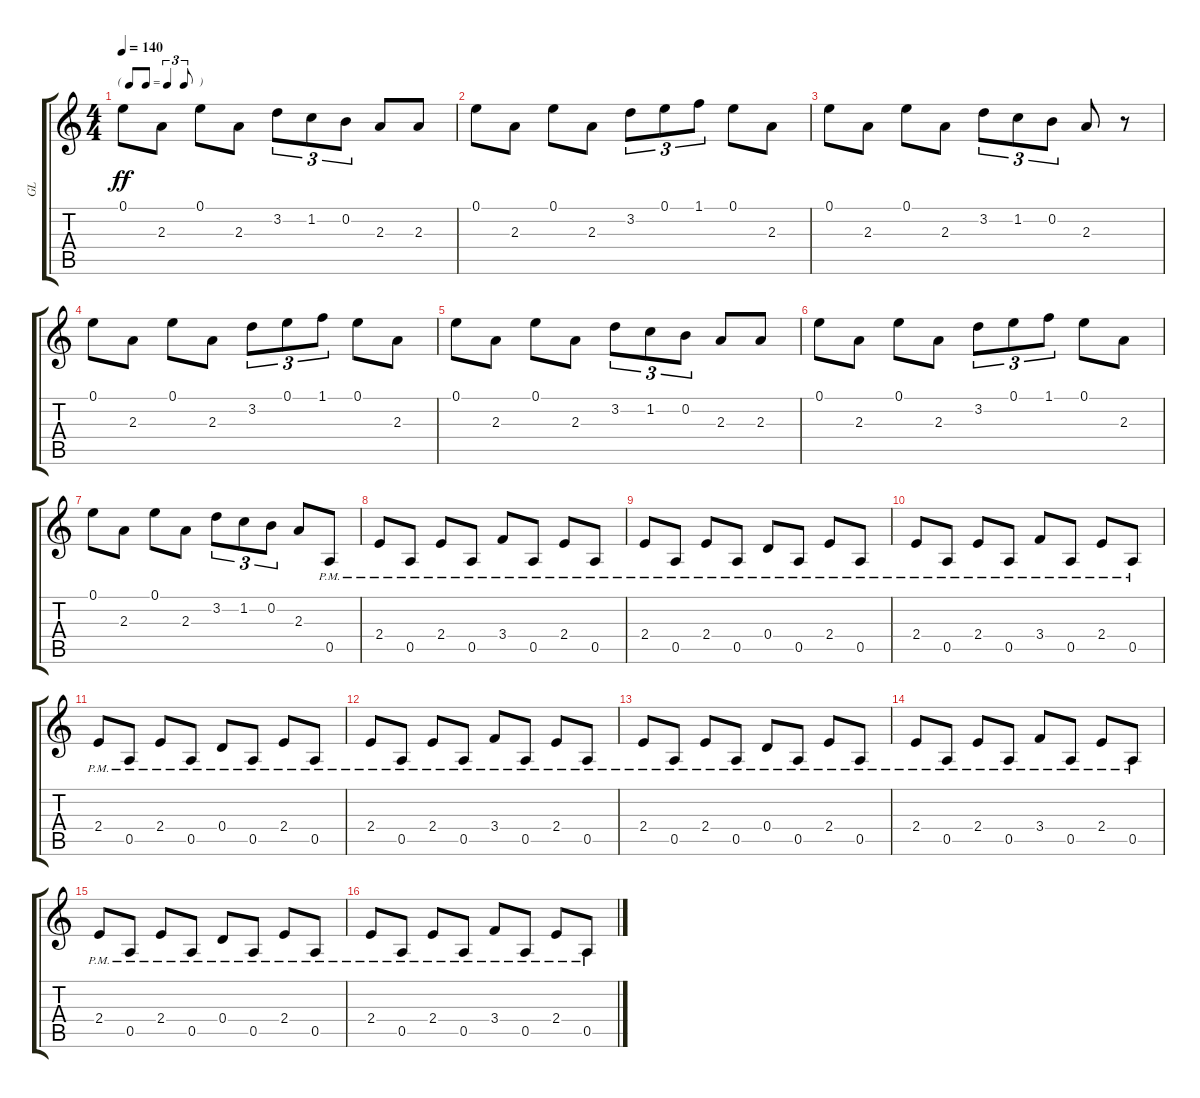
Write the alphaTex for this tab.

\track ("GL" "GL") {instrument acousticguitarsteel}
\staff {score tabs}
\tuning (E4 B3 G3 D3 A2 D2) {hide}
\ts (4 4)
\tf triplet8th
\tempo 140
\clef g2
\ks aminor
0.1.8{dy ff} 2.3.8 0.1.8 2.3.8 3.2.8{tu (3 2)} 1.2.8{tu (3 2)} 0.2.8{tu (3 2)} 2.3.8 2.3.8 |
0.1.8 2.3.8 0.1.8 2.3.8 3.2.8{tu (3 2)} 0.1.8{tu (3 2)} 1.1.8{tu (3 2)} 0.1.8 2.3.8 |
0.1.8 2.3.8 0.1.8 2.3.8 3.2.8{tu (3 2)} 1.2.8{tu (3 2)} 0.2.8{tu (3 2)} 2.3.8 r.8 |
0.1.8 2.3.8 0.1.8 2.3.8 3.2.8{tu (3 2)} 0.1.8{tu (3 2)} 1.1.8{tu (3 2)} 0.1.8 2.3.8 |
0.1.8 2.3.8 0.1.8 2.3.8 3.2.8{tu (3 2)} 1.2.8{tu (3 2)} 0.2.8{tu (3 2)} 2.3.8 2.3.8 |
0.1.8 2.3.8 0.1.8 2.3.8 3.2.8{tu (3 2)} 0.1.8{tu (3 2)} 1.1.8{tu (3 2)} 0.1.8 2.3.8 |
0.1.8 2.3.8 0.1.8 2.3.8 3.2.8{tu (3 2)} 1.2.8{tu (3 2)} 0.2.8{tu (3 2)} 2.3.8 0.5{pm}.8 |
2.4{pm}.8 0.5{pm}.8 2.4{pm}.8 0.5{pm}.8 3.4{pm}.8 0.5{pm}.8 2.4{pm}.8 0.5{pm}.8 |
2.4{pm}.8 0.5{pm}.8 2.4{pm}.8 0.5{pm}.8 0.4{pm}.8 0.5{pm}.8 2.4{pm}.8 0.5{pm}.8 |
2.4{pm}.8 0.5{pm}.8 2.4{pm}.8 0.5{pm}.8 3.4{pm}.8 0.5{pm}.8 2.4{pm}.8 0.5{pm}.8 |
2.4{pm}.8 0.5{pm}.8 2.4{pm}.8 0.5{pm}.8 0.4{pm}.8 0.5{pm}.8 2.4{pm}.8 0.5{pm}.8 |
2.4{pm}.8 0.5{pm}.8 2.4{pm}.8 0.5{pm}.8 3.4{pm}.8 0.5{pm}.8 2.4{pm}.8 0.5{pm}.8 |
2.4{pm}.8 0.5{pm}.8 2.4{pm}.8 0.5{pm}.8 0.4{pm}.8 0.5{pm}.8 2.4{pm}.8 0.5{pm}.8 |
2.4{pm}.8 0.5{pm}.8 2.4{pm}.8 0.5{pm}.8 3.4{pm}.8 0.5{pm}.8 2.4{pm}.8 0.5{pm}.8 |
2.4{pm}.8 0.5{pm}.8 2.4{pm}.8 0.5{pm}.8 0.4{pm}.8 0.5{pm}.8 2.4{pm}.8 0.5{pm}.8 |
2.4{pm}.8 0.5{pm}.8 2.4{pm}.8 0.5{pm}.8 3.4{pm}.8 0.5{pm}.8 2.4{pm}.8 0.5{pm}.8
